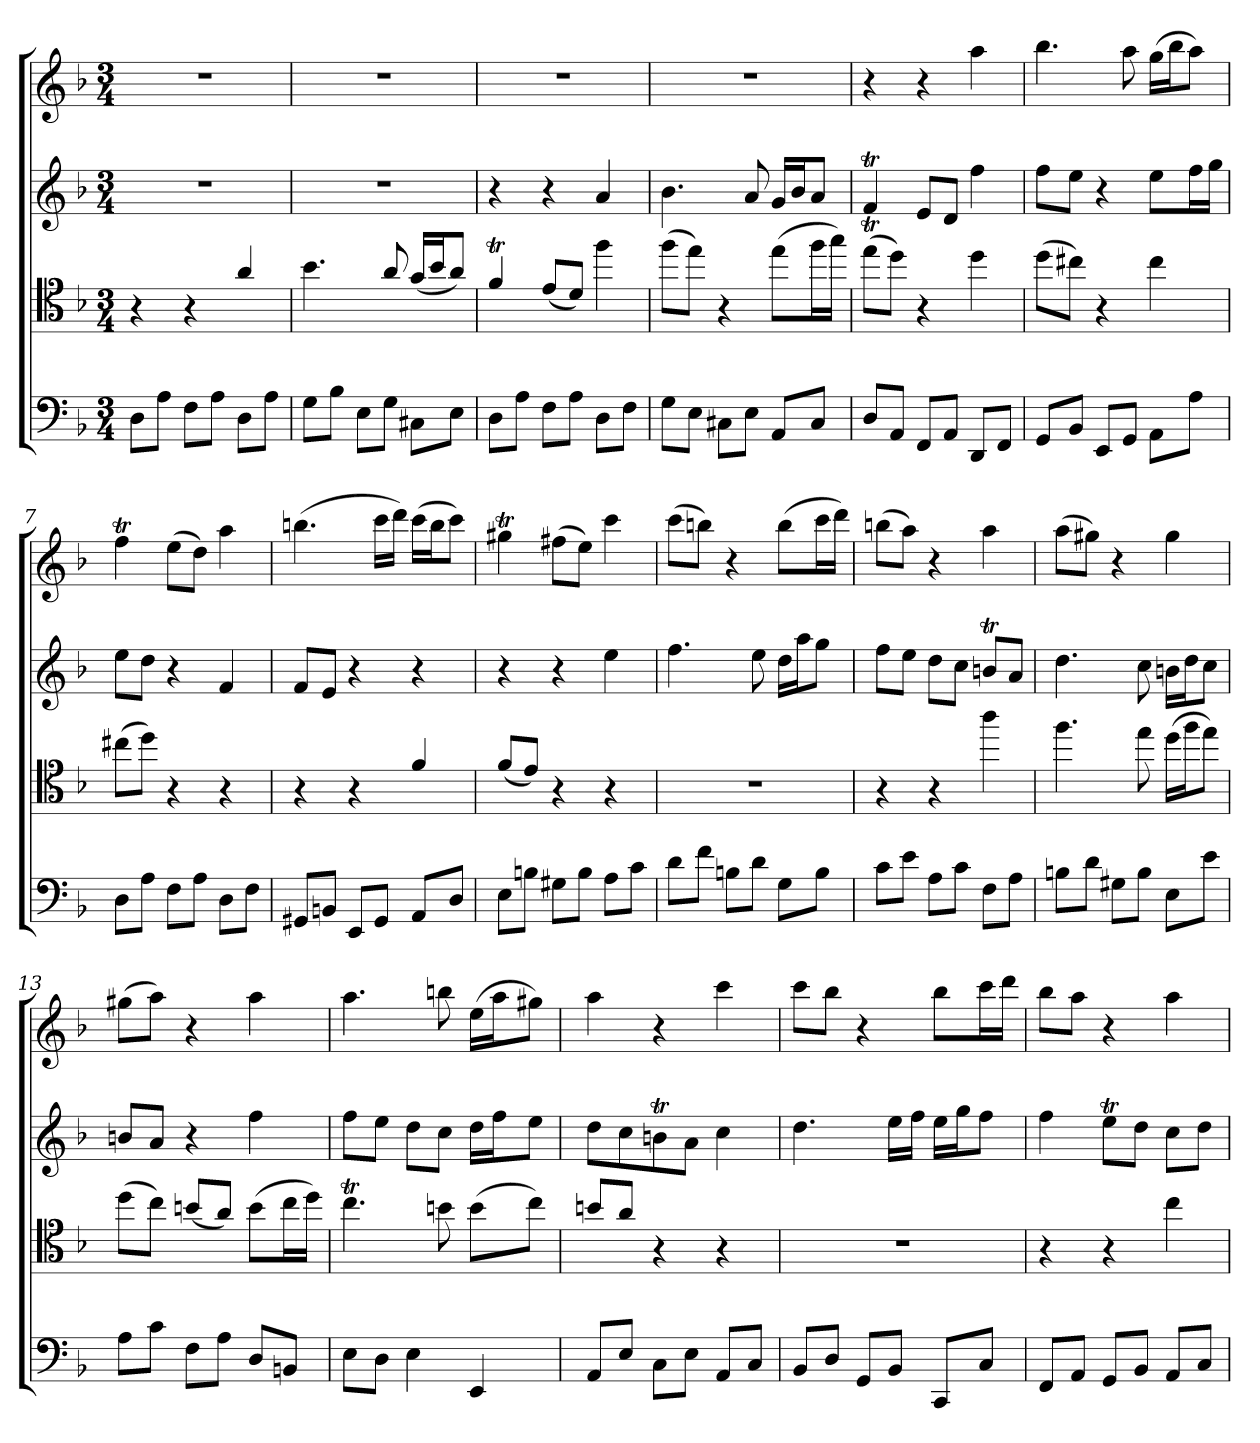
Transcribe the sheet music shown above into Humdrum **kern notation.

**kern	**kern	**kern	**kern
*part4	*part3	*part2	*part1
*staff4	*staff3	*staff2	*staff1
*clefF4	*clefC4	*clefG2	*clefG2
*k[b-]	*k[b-]	*k[b-]	*k[b-]
*F:	*F:	*F:	*F:
*M3/4	*M3/4	*M3/4	*M3/4
=1	=1	=1	=1
8D\L	4r	2.r	2.r
8A\J	.	.	.
8F\L	4r	.	.
8A\J	.	.	.
8D\L	4a/	.	.
8A\J	.	.	.
=2	=2	=2	=2
8G\L	4.b-\	2.r	2.r
8B-\J	.	.	.
8E\L	.	.	.
8G\J	8a/	.	.
8C#\L	(<16g/LL	.	.
.	16b-/J	.	.
8E\J	8a/J)	.	.
=3	=3	=3	=3
8D\L	4fT/	4r	2.r
8A\J	.	.	.
8F\L	(<8e/L	4r	.
8A\J	8d/J)	.	.
8D\L	4ff\	4a/	.
8F\J	.	.	.
=4	=4	=4	=4
8G\L	(>8ff\L	4.b-\	2.r
8E\J	8ee\J)	.	.
8C#\L	4r	.	.
8E\J	.	8a/	.
8AA/L	(>8ee\L	16g/LL	.
.	.	16b-/J	.
8C#/J	16ff\L	8a/J	.
.	16gg\JJ)	.	.
=5	=5	=5	=5
8D/L	(>8eet\L	4fT/	4r
8AA/J	8dd\J)	.	.
8FF/L	4r	8e/L	4r
8AA/J	.	8d/J	.
8DD/L	4dd\	4ff\	4aa\
8FF/J	.	.	.
=6	=6	=6	=6
8GG/L	(>8dd\L	8ff\L	4.bb-\
8BB-/J	8cc#\J)	8ee\J	.
8EE/L	4r	4r	.
8GG/J	.	.	8aa\
8AA\L	4cc#\	8ee\L	(>16gg\LL
.	.	.	16bb-\J
8A\J	.	16ff\L	8aa\J)
.	.	16gg\JJ	.
=7	=7	=7	=7
8D\L	(>8cc#\L	8ee\L	4ffT\
8A\J	8dd\J)	8dd\J	.
8F\L	4r	4r	(>8ee\L
8A\J	.	.	8dd\J)
8D\L	4r	4f/	4aa\
8F\J	.	.	.
=8	=8	=8	=8
8GG#/L	4r	8f/L	(>4.bbn\
8BBn/J	.	8e/J	.
8EE/L	4r	4r	.
8GG#/J	.	.	16ccc\LL
.	.	.	16ddd\JJ)
8AA/L	4f/	4r	(>16ccc\LL
.	.	.	16bb\J
8D/J	.	.	8ccc\J)
=9	=9	=9	=9
8E\L	(<8f/L	4r	4gg#t\
8Bn\J	8e/J)	.	.
8G#\L	4r	4r	(>8ff#\L
8B\J	.	.	8ee\J)
8A\L	4r	4ee\	4ccc\
8c\J	.	.	.
=10	=10	=10	=10
8d\L	2.r	4.ff\	(>8ccc\L
8f\J	.	.	8bbn\J)
8Bn\L	.	.	4r
8d\J	.	8ee\	.
8G\L	.	16dd\LL	(>8bb\L
.	.	16aa\J	.
8B\J	.	8gg\J	16ccc\L
.	.	.	16ddd\JJ)
=11	=11	=11	=11
8c\L	4r	8ff\L	(>8bbn\L
8e\J	.	8ee\J	8aa\J)
8A\L	4r	8dd\L	4r
8c\J	.	8cc\J	.
8F\L	4aa\	8bnt/L	4aa\
8A\J	.	8a/J	.
=12	=12	=12	=12
8Bn\L	4.ff\	4.dd\	(>8aa\L
8d\J	.	.	8gg#\J)
8G#\L	.	.	4r
8B\J	8ee\	8cc\	.
8E\L	(>16dd\LL	16bn\LL	4gg#\
.	16ff\J	16dd\J	.
8e\J	8ee\J)	8cc\J	.
=13	=13	=13	=13
8A\L	(>8dd\L	8bn/L	(>8gg#\L
8c\J	8cc\J)	8a/J	8aa\J)
8F\L	(<8bn/L	4r	4r
8A\J	8a/J)	.	.
8D/L	(>8b\L	4ff\	4aa\
8BBn/J	16cc\L	.	.
.	16dd\JJ)	.	.
=14	=14	=14	=14
8E\L	4.ccT\	8ff\L	4.aa\
8D\J	.	8ee\J	.
4E\	.	8dd\L	.
.	8bn\	8cc\J	8bbn\
4EE/	(>8b\L	16dd\LL	(>16ee\LL
.	.	16ff\J	16aa\J
.	8cc\J)	8ee\J	8gg#\J)
=15	=15	=15	=15
8AA/L	8bn/L	8dd\L	4aa\
8E/J	8a/J	8cc\	.
8C\L	4r	8bnt\	4r
8E\J	.	8a\J	.
8AA/L	4r	4cc\	4ccc\
8C/J	.	.	.
=16	=16	=16	=16
8BB-/L	2.r	4.dd\	8ccc\L
8D/J	.	.	8bb-\J
8GG/L	.	.	4r
8BB-/J	.	16ee\LL	.
.	.	16ff\JJ	.
8CC/L	.	16ee\LL	8bb-\L
.	.	16gg\J	.
8C/J	.	8ff\J	16ccc\L
.	.	.	16ddd\JJ
=17	=17	=17	=17
8FF/L	4r	4ff\	8bb-\L
8AA/J	.	.	8aa\J
8GG/L	4r	8eet\L	4r
8BB-/J	.	8dd\J	.
8AA/L	4cc\	8cc\L	4aa\
8C/J	.	8dd\J	.
=	=	=	=
*-	*-	*-	*-
